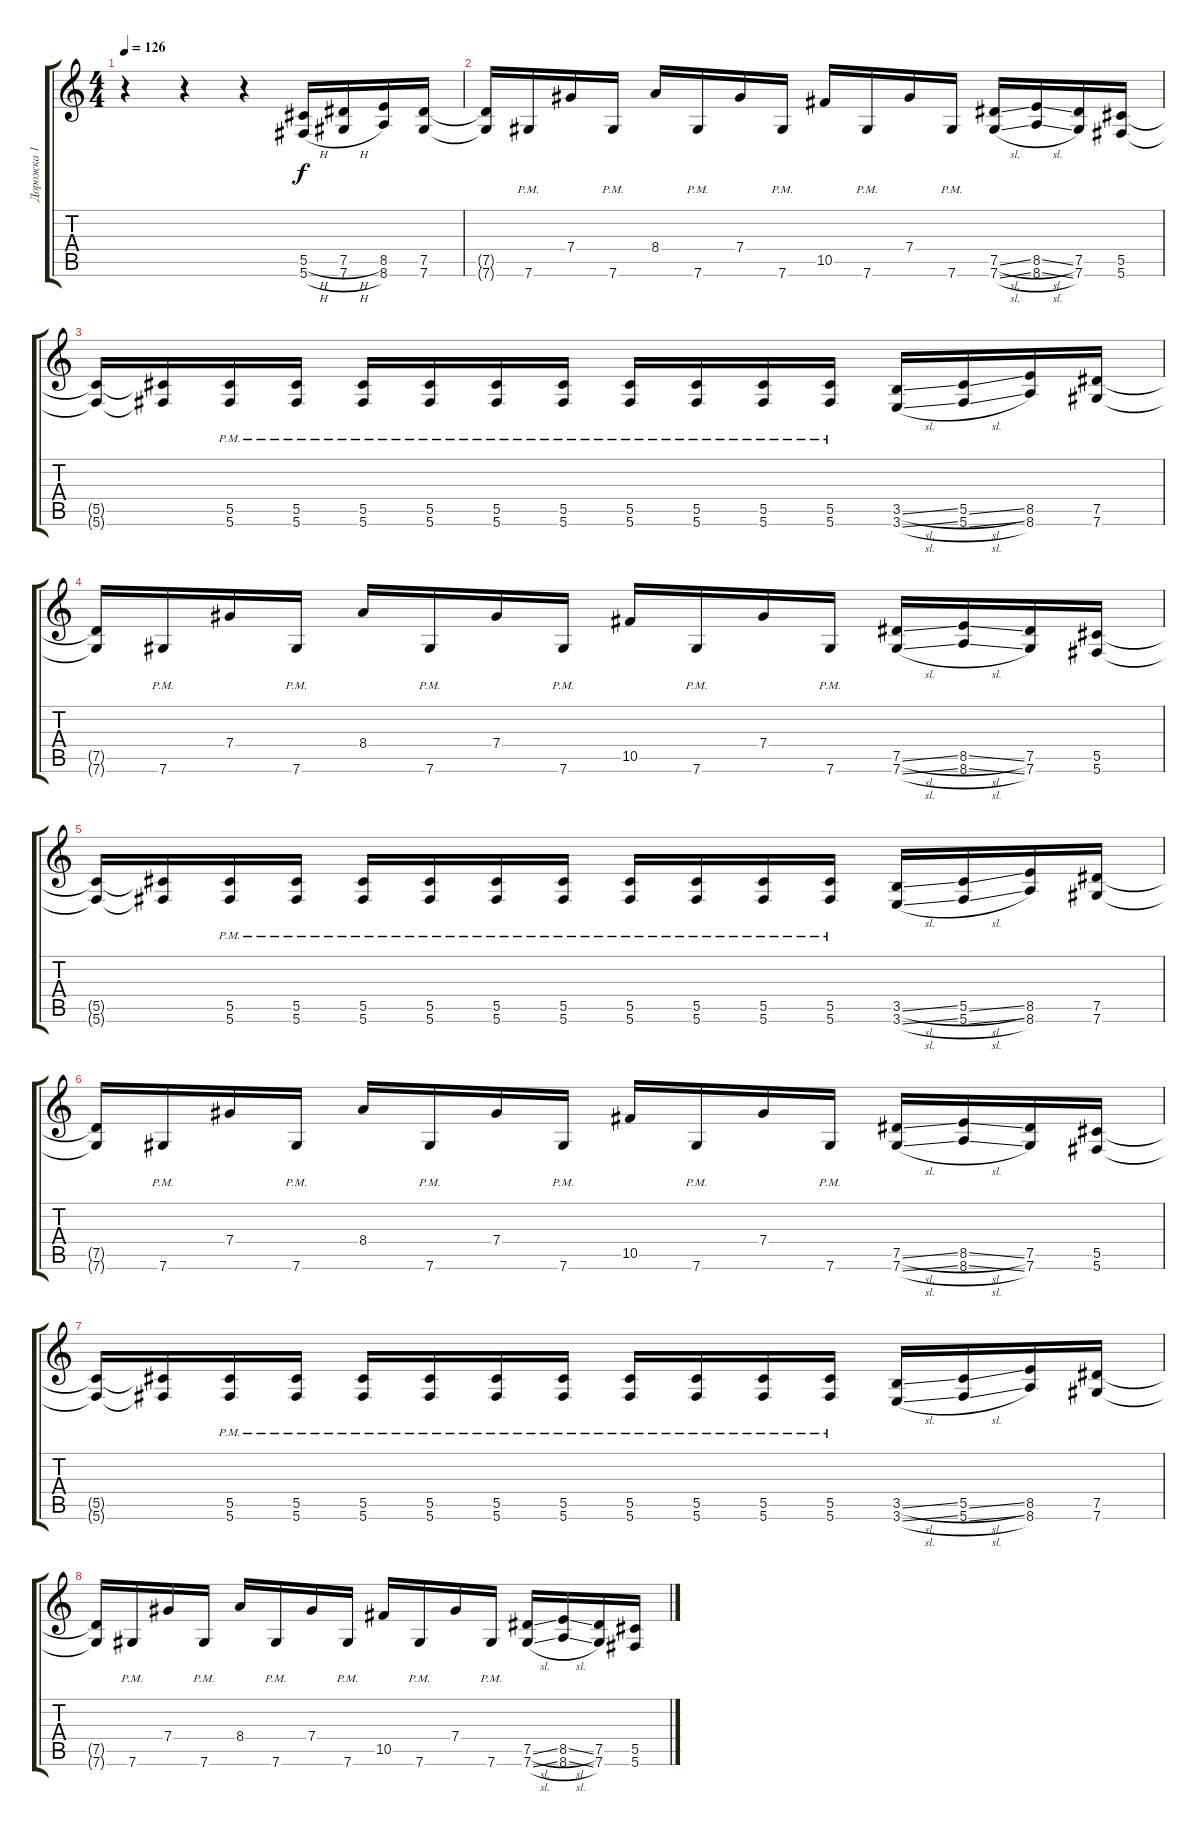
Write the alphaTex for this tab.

\track ("Дорожка 1" "Дорожка 1") {instrument distortionguitar}
\staff {score tabs}
\tuning (Eb4 Bb3 Gb3 Db3 Ab2 Db2) {hide}
\ts (4 4)
\tempo 126
\clef g2
\ks c
r.4{dy f instrument distortionguitar} r.4 r.4 (5.5{h} 5.6{h}).16 (7.5{h} 7.6{h}).16 (8.5 8.6).16 (7.5 7.6).16 |
(7.5{t} 7.6{t}).16 7.6{pm}.16 7.4.16 7.6{pm}.16 8.4.16 7.6{pm}.16 7.4.16 7.6{pm}.16 10.5.16 7.6{pm}.16 7.4.16 7.6{pm}.16 (7.5{sl} 7.6{sl}).16 (8.5{sl} 8.6{sl}).16 (7.5 7.6).16 (5.5 5.6).16 |
(5.5{t} 5.6{t}).16 (5.5{t} 5.6{t}).16 (5.5{pm} 5.6{pm}).16 (5.5{pm} 5.6{pm}).16 (5.5{pm} 5.6{pm}).16 (5.5{pm} 5.6{pm}).16 (5.5{pm} 5.6{pm}).16 (5.5{pm} 5.6{pm}).16 (5.5{pm} 5.6{pm}).16 (5.5{pm} 5.6{pm}).16 (5.5{pm} 5.6{pm}).16 (5.5{pm} 5.6{pm}).16 (3.5{sl} 3.6{sl}).16 (5.5{sl} 5.6{sl}).16 (8.5 8.6).16 (7.5 7.6).16 |
(7.5{t} 7.6{t}).16 7.6{pm}.16 7.4.16 7.6{pm}.16 8.4.16 7.6{pm}.16 7.4.16 7.6{pm}.16 10.5.16 7.6{pm}.16 7.4.16 7.6{pm}.16 (7.5{sl} 7.6{sl}).16 (8.5{sl} 8.6{sl}).16 (7.5 7.6).16 (5.5 5.6).16 |
(5.5{t} 5.6{t}).16 (5.5{t} 5.6{t}).16 (5.5{pm} 5.6{pm}).16 (5.5{pm} 5.6{pm}).16 (5.5{pm} 5.6{pm}).16 (5.5{pm} 5.6{pm}).16 (5.5{pm} 5.6{pm}).16 (5.5{pm} 5.6{pm}).16 (5.5{pm} 5.6{pm}).16 (5.5{pm} 5.6{pm}).16 (5.5{pm} 5.6{pm}).16 (5.5{pm} 5.6{pm}).16 (3.5{sl} 3.6{sl}).16 (5.5{sl} 5.6{sl}).16 (8.5 8.6).16 (7.5 7.6).16 |
(7.5{t} 7.6{t}).16 7.6{pm}.16 7.4.16 7.6{pm}.16 8.4.16 7.6{pm}.16 7.4.16 7.6{pm}.16 10.5.16 7.6{pm}.16 7.4.16 7.6{pm}.16 (7.5{sl} 7.6{sl}).16 (8.5{sl} 8.6{sl}).16 (7.5 7.6).16 (5.5 5.6).16 |
(5.5{t} 5.6{t}).16 (5.5{t} 5.6{t}).16 (5.5{pm} 5.6{pm}).16 (5.5{pm} 5.6{pm}).16 (5.5{pm} 5.6{pm}).16 (5.5{pm} 5.6{pm}).16 (5.5{pm} 5.6{pm}).16 (5.5{pm} 5.6{pm}).16 (5.5{pm} 5.6{pm}).16 (5.5{pm} 5.6{pm}).16 (5.5{pm} 5.6{pm}).16 (5.5{pm} 5.6{pm}).16 (3.5{sl} 3.6{sl}).16 (5.5{sl} 5.6{sl}).16 (8.5 8.6).16 (7.5 7.6).16 |
(7.5{t} 7.6{t}).16 7.6{pm}.16 7.4.16 7.6{pm}.16 8.4.16 7.6{pm}.16 7.4.16 7.6{pm}.16 10.5.16 7.6{pm}.16 7.4.16 7.6{pm}.16 (7.5{sl} 7.6{sl}).16 (8.5{sl} 8.6{sl}).16 (7.5 7.6).16 (5.5 5.6).16
